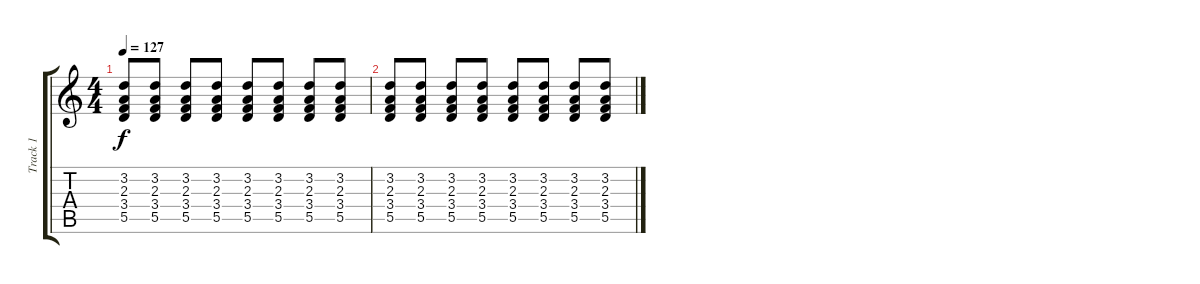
\track ("Track 1" "Track 1") {instrument acousticguitarsteel}
\staff {score tabs}
\tuning (E4 B3 G3 D3 A2 E2) {hide}
\ts (4 4)
\tempo 127
\clef g2
\ks c
(3.2 2.3 3.4 5.5).8{dy f instrument acousticguitarsteel} (3.2 2.3 3.4 5.5).8 (3.2 2.3 3.4 5.5).8 (3.2 2.3 3.4 5.5).8 (3.2 2.3 3.4 5.5).8 (3.2 2.3 3.4 5.5).8 (3.2 2.3 3.4 5.5).8 (3.2 2.3 3.4 5.5).8 |
(3.2 2.3 3.4 5.5).8 (3.2 2.3 3.4 5.5).8 (3.2 2.3 3.4 5.5).8 (3.2 2.3 3.4 5.5).8 (3.2 2.3 3.4 5.5).8 (3.2 2.3 3.4 5.5).8 (3.2 2.3 3.4 5.5).8 (3.2 2.3 3.4 5.5).8
